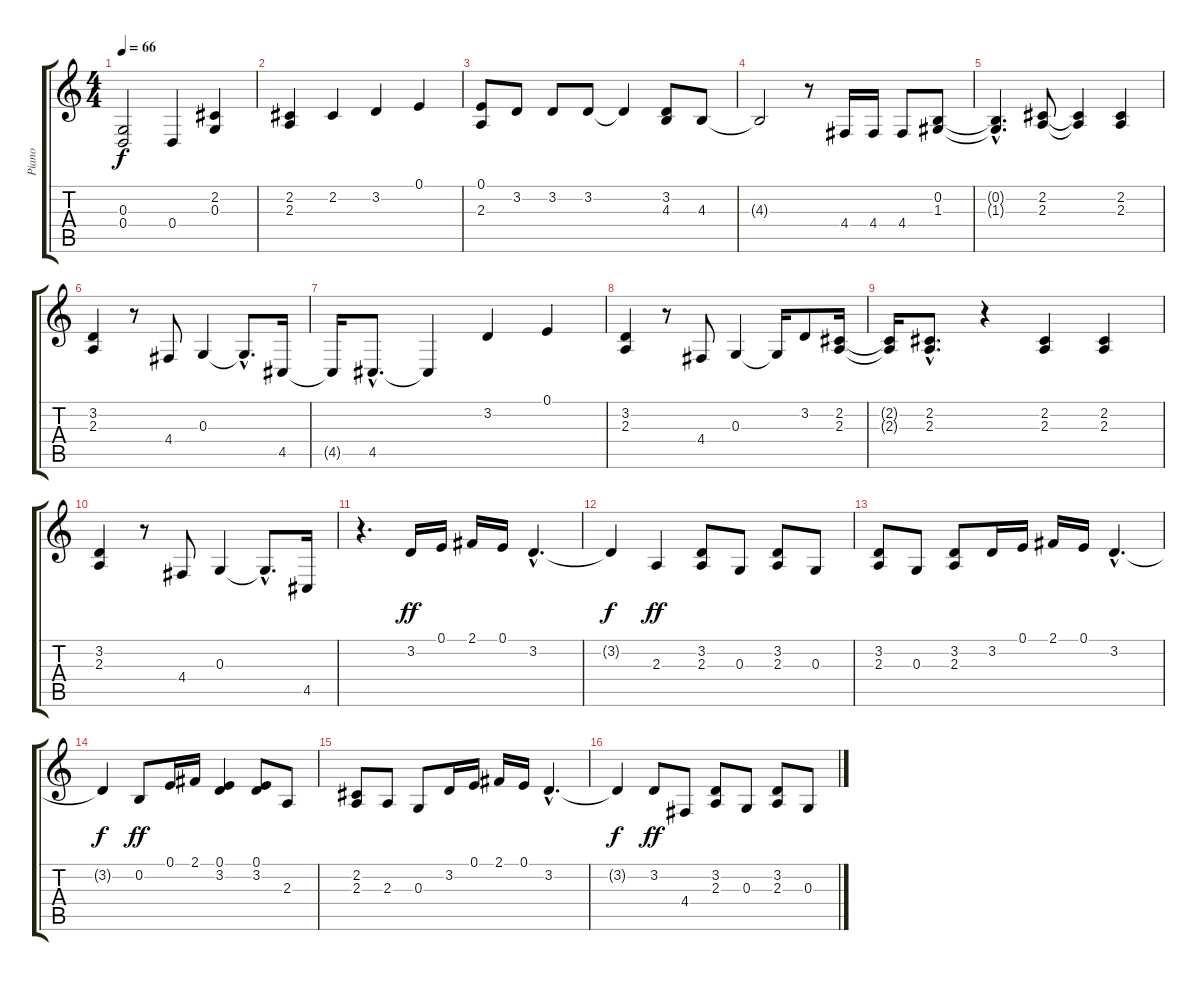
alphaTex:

\track ("Piano" "Piano") {instrument acousticgrandpiano}
\staff {score tabs}
\tuning (E4 B3 G3 D3 A2 E2) {hide}
\ts (4 4)
\tempo 66
\clef g2
\ks c
(0.3 0.4).2{dy f} 0.4.4 (2.2 0.3).4 |
(2.2 2.3).4 2.2.4 3.2.4 0.1.4 |
(0.1 2.3).8 3.2.8 3.2.8 3.2.8 3.2{t}.4 (3.2 4.3).8 4.3.8 |
4.3{t}.2 r.8 4.4.16 4.4.16 4.4.8 (0.2 1.3).8 |
(0.2{hac t} 1.3{hac t}).4{d} (2.2 2.3).8 (2.2{t} 2.3{t}).4 (2.2 2.3).4 |
(3.2 2.3).4 r.8 4.4.8 0.3.4 0.3{hac t}.8{d} 4.5.16 |
4.5{t}.16 4.5{hac}.8{d} 4.5{t}.4 3.2.4 0.1.4 |
(3.2 2.3).4 r.8 4.4.8 0.3.4 0.3{t}.16 3.2.8 (2.2 2.3).16 |
(2.2{t} 2.3{t}).16 (2.2{hac} 2.3{hac}).8{d} r.4 (2.2 2.3).4 (2.2 2.3).4 |
(3.2 2.3).4 r.8 4.4.8 0.3.4 0.3{hac t}.8{d} 4.5.16 |
r.4{d} 3.2.16{dy ff} 0.1.16 2.1.16 0.1.16 3.2{hac}.4{d} |
3.2{t}.4{dy f} 2.3.4{dy ff} (3.2 2.3).8 0.3.8 (3.2 2.3).8 0.3.8 |
(3.2 2.3).8 0.3.8 (3.2 2.3).8 3.2.16 0.1.16 2.1.16 0.1.16 3.2{hac}.4{d} |
3.2{t}.4{dy f} 0.2.8{dy ff} 0.1.16 2.1.16 (0.1 3.2).4 (0.1 3.2).8 2.3.8 |
(2.2 2.3).8 2.3.8 0.3.8 3.2.16 0.1.16 2.1.16 0.1.16 3.2{hac}.4{d} |
3.2{t}.4{dy f} 3.2.8{dy ff} 4.4.8 (3.2 2.3).8 0.3.8 (3.2 2.3).8 0.3.8
